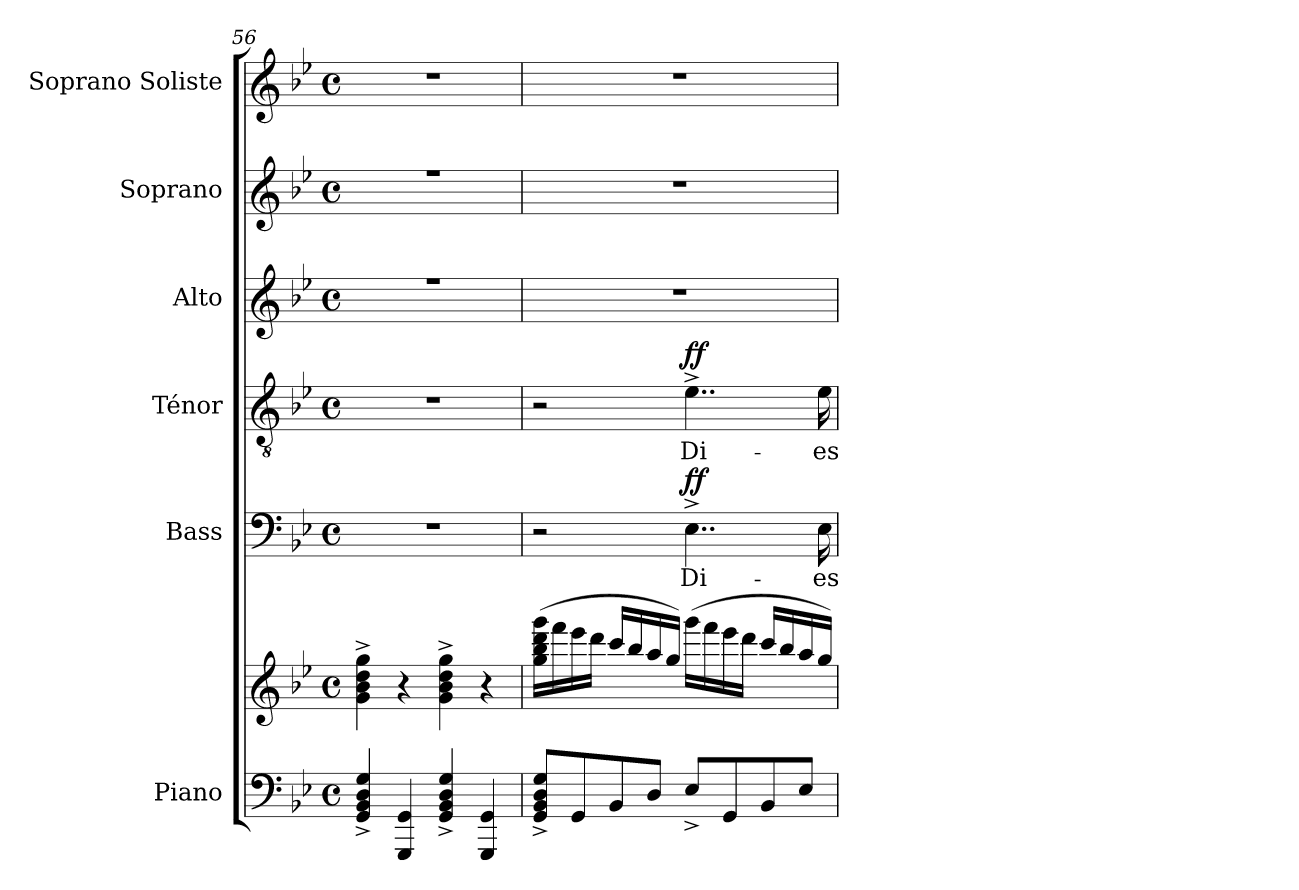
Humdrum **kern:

**kern	**kern	**kern	**text	**dynam	**kern	**text	**dynam	**kern	**kern	**kern
*part6	*part6	*part5	*part5	*part5	*part4	*part4	*part4	*part3	*part2	*part1
*staff7	*staff6	*staff5	*staff5	*staff5	*staff4	*staff4	*staff4	*staff3	*staff2	*staff1
*I"Piano	*	*I"Bass	*	*	*I"Ténor	*	*	*I"Alto	*I"Soprano	*I"Soprano Soliste
*I'Pno.	*	*I'B.	*	*	*I'T.	*	*	*I'A.	*I'S.	*
!!LO:LB:g=z
*clefF4	*clefG2	*clefF4	*	*	*clefGv2	*	*	*clefG2	*clefG2	*clefG2
*k[b-e-]	*k[b-e-]	*k[b-e-]	*	*	*k[b-e-]	*	*	*k[b-e-]	*k[b-e-]	*k[b-e-]
*M4/4	*M4/4	*M4/4	*	*	*M4/4	*	*	*M4/4	*M4/4	*M4/4
*met(c)	*met(c)	*met(c)	*	*	*met(c)	*	*	*met(c)	*met(c)	*met(c)
=56	=56	=56	=56	=56	=56	=56	=56	=56	=56	=56
*	*	*	*	*	*	*	*	*^	*^	*
4GG/^ 4BB-/^ 4D/^ 4G/^	4g\^ 4b-\^ 4dd\^ 4gg\^	1r	.	.	1r	.	.	1r	1b-yy	1r	1b-yy	1r
4GGG/ 4GG/	4r	.	.	.	.	.	.	.	.	.	.	.
4GG/^ 4BB-/^ 4D/^ 4G/^	4g\^ 4b-\^ 4dd\^ 4gg\^	.	.	.	.	.	.	.	.	.	.	.
4GGG/ 4GG/	4r	.	.	.	.	.	.	.	.	.	.	.
*	*	*	*	*	*	*	*	*v	*v	*	*	*
*	*	*	*	*	*	*	*	*	*v	*v	*
=57	=57	=57	=57	=57	=57	=57	=57	=57	=57	=57
8GG/^ 8BB-/^ 8D/^ 8G/^L	(16gg\ 16bb-\ 16ddd\ 16ggg\LL	2r	.	.	2r	.	.	1r	1r	1r
.	16fff\	.	.	.	.	.	.	.	.	.
8GG/	16eee-\	.	.	.	.	.	.	.	.	.
.	16ddd\JJ	.	.	.	.	.	.	.	.	.
8BB-/	16ccc/LL	.	.	.	.	.	.	.	.	.
.	16bb-/	.	.	.	.	.	.	.	.	.
8D/J	16aa/	.	.	.	.	.	.	.	.	.
.	16gg/JJ)	.	.	.	.	.	.	.	.	.
!	!	!	!	!LO:DY:a	!	!	!LO:DY:a	!	!	!
8E-^/L	(16ggg\LL	4..E-^\	Di-	ff	4..e-^\	Di-	ff	.	.	.
.	16fff\	.	.	.	.	.	.	.	.	.
8GG/	16eee-\	.	.	.	.	.	.	.	.	.
.	16ddd\JJ	.	.	.	.	.	.	.	.	.
8BB-/	16ccc/LL	.	.	.	.	.	.	.	.	.
.	16bb-/	.	.	.	.	.	.	.	.	.
8E-/J	16aa/	.	.	.	.	.	.	.	.	.
.	16gg/JJ)	16E-\	-es	.	16e-\	-es	.	.	.	.
=	=	=	=	=	=	=	=	=	=	=
*-	*-	*-	*-	*-	*-	*-	*-	*-	*-	*-
